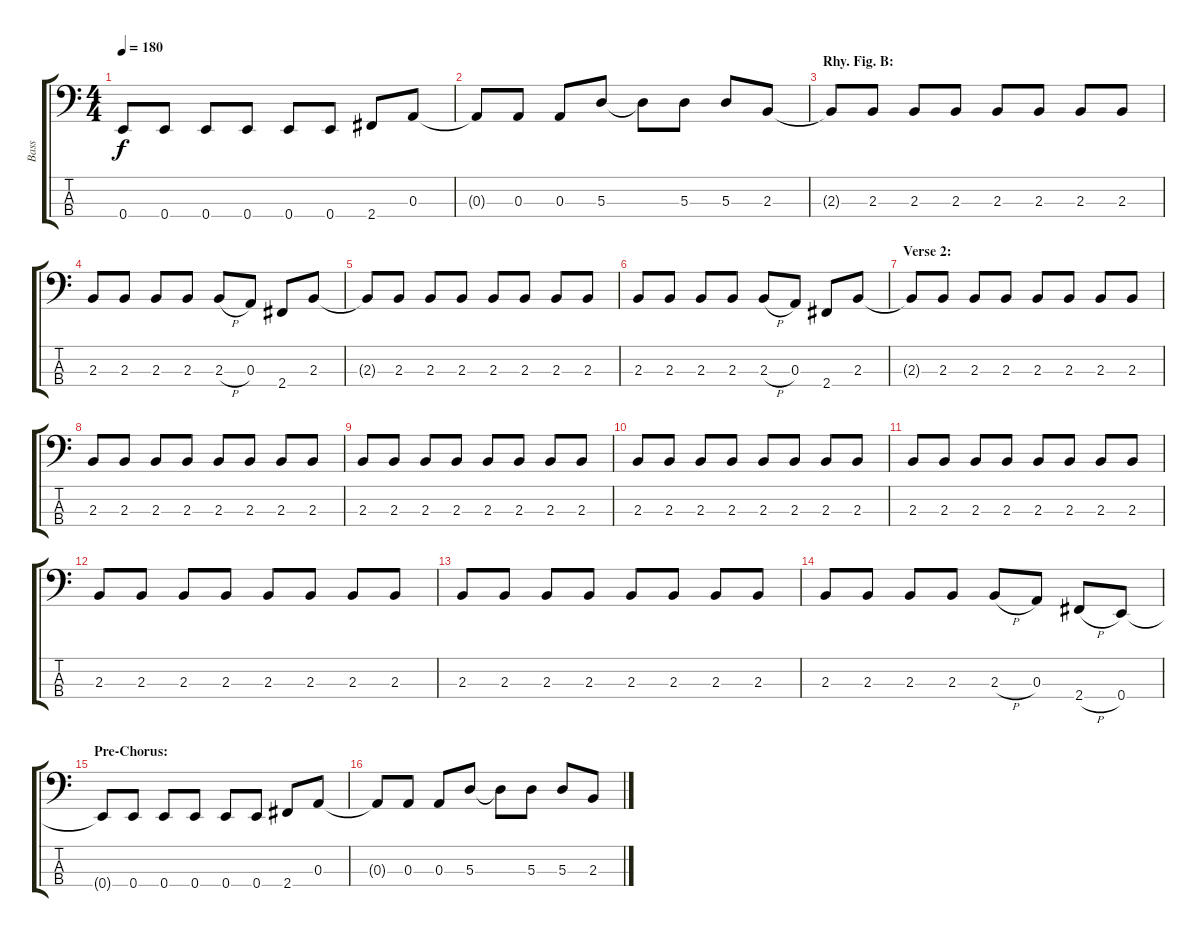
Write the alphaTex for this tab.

\track ("Bass" "Bass") {instrument electricbasspick}
\staff {score tabs}
\tuning (G2 D2 A1 E1) {hide}
\ts (4 4)
\tempo 180
\clef f4
\ks c
0.4{t}.8{dy f} 0.4.8 0.4.8 0.4.8 0.4.8 0.4.8 2.4.8 0.3.8 |
0.3{t}.8 0.3.8 0.3.8 5.3.8 5.3{t}.8 5.3.8 5.3.8 2.3.8 |
\section ("" "Rhy. Fig. B:")
2.3{t}.8 2.3.8 2.3.8 2.3.8 2.3.8 2.3.8 2.3.8 2.3.8 |
2.3.8 2.3.8 2.3.8 2.3.8 2.3{h}.8 0.3.8 2.4.8 2.3.8 |
2.3{t}.8 2.3.8 2.3.8 2.3.8 2.3.8 2.3.8 2.3.8 2.3.8 |
2.3.8 2.3.8 2.3.8 2.3.8 2.3{h}.8 0.3.8 2.4.8 2.3.8 |
\section ("" "Verse 2:")
2.3{t}.8 2.3.8 2.3.8 2.3.8 2.3.8 2.3.8 2.3.8 2.3.8 |
2.3.8 2.3.8 2.3.8 2.3.8 2.3.8 2.3.8 2.3.8 2.3.8 |
2.3.8 2.3.8 2.3.8 2.3.8 2.3.8 2.3.8 2.3.8 2.3.8 |
2.3.8 2.3.8 2.3.8 2.3.8 2.3.8 2.3.8 2.3.8 2.3.8 |
2.3.8 2.3.8 2.3.8 2.3.8 2.3.8 2.3.8 2.3.8 2.3.8 |
2.3.8 2.3.8 2.3.8 2.3.8 2.3.8 2.3.8 2.3.8 2.3.8 |
2.3.8 2.3.8 2.3.8 2.3.8 2.3.8 2.3.8 2.3.8 2.3.8 |
2.3.8 2.3.8 2.3.8 2.3.8 2.3{h}.8 0.3.8 2.4{h}.8 0.4.8 |
\section ("" "Pre-Chorus:")
0.4{t}.8 0.4.8 0.4.8 0.4.8 0.4.8 0.4.8 2.4.8 0.3.8 |
0.3{t}.8 0.3.8 0.3.8 5.3.8 5.3{t}.8 5.3.8 5.3.8 2.3.8
